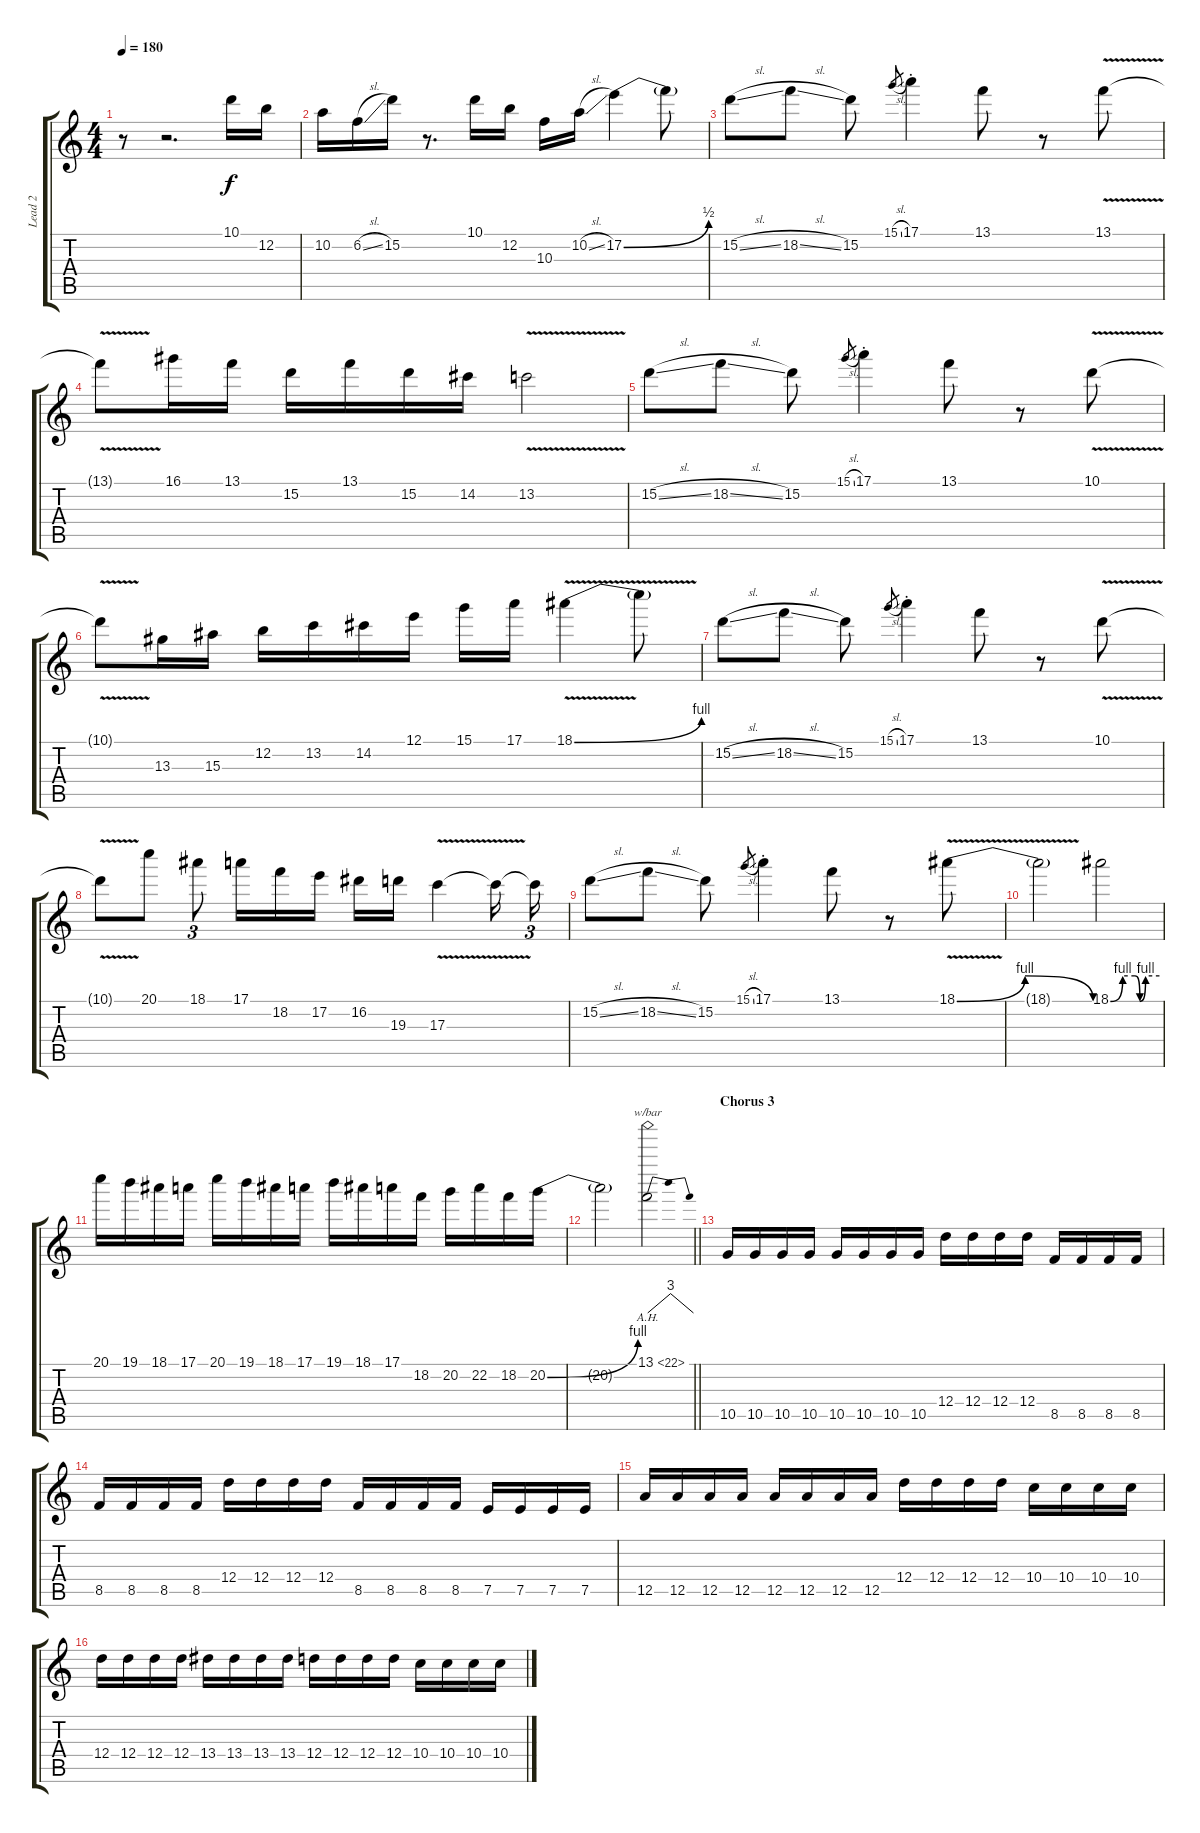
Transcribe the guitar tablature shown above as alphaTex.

\track ("Lead 2" "Lead 2") {instrument distortionguitar}
\staff {score tabs}
\tuning (E4 B3 G3 D3 A2 D2) {hide}
\ts (4 4)
\tempo 180
\clef g2
\ks c
r.8{dy f} r.2{d} 10.1.16{volume 16 balance 0} 12.2.16 |
10.2.16 6.2{sl}.16 15.2.16 r.8{d} 10.1.16 12.2.16 10.3.16 10.2{sl}.16 17.2{be (bend 0 0 60 2)}.4 17.2{t}.8 |
15.2{sl}.8 18.2{sl}.8 15.2.8 15.1{sl}.8{gr} 17.1{st}.4 13.1.8 r.8 13.1{v}.8 |
13.1{t}.8 16.1.16 13.1.16 15.2.16 13.1.16 15.2.16 14.2.16 13.2{v}.2 |
15.2{sl}.8 18.2{sl}.8 15.2.8 15.1{sl}.8{gr} 17.1{st}.4 13.1.8 r.8 10.1{v}.8 |
10.1{t}.8 13.3.16 15.3.16 12.2.16 13.2.16 14.2.16 12.1.16 15.1.16 17.1.16 18.1{be (bend 0 0 60 4) v}.4 18.1{t}.8 |
15.2{sl}.8 18.2{sl}.8 15.2.8 15.1{sl}.8{gr} 17.1{st}.4 13.1.8 r.8 10.1{v}.8 |
10.1{t}.8 20.1.8 18.1.8{tu (3 2)} 17.1.16 18.2.16 17.2.16 16.2.16 19.3.16 17.3{v}.4 17.3{t}.16 17.3{t}.16{tu (3 2)} |
15.2{sl}.8 18.2{sl}.8 15.2.8 15.1{sl}.8{gr} 17.1{st}.4 13.1.8 r.8 18.1{be (bendrelease 0 0 10 4 45 4 60 0) v}.8 |
18.1{t}.2 18.1{be (custom 0 0 15 4 30 4 36 0 43 4 60 4)}.2 |
20.1.16 19.1.16 18.1.16 17.1.16 20.1.16 19.1.16 18.1.16 17.1.16 19.1.16 18.1.16 17.1.16 18.2.16 20.2.16 22.2.16 18.2.16 20.2{be (bend 0 0 60 4)}.16 |
\barLineRight lightlight
20.2{t}.2 13.1{ah 9}.2{tbe (dip default 0 0 30 12 45 12 60 0) instrument distortionguitar} |
\section ("" "Chorus 3")
10.5.16 10.5.16 10.5.16 10.5.16 10.5.16 10.5.16 10.5.16 10.5.16 12.4.16 12.4.16 12.4.16 12.4.16 8.5.16 8.5.16 8.5.16 8.5.16 |
8.5.16 8.5.16 8.5.16 8.5.16 12.4.16 12.4.16 12.4.16 12.4.16 8.5.16 8.5.16 8.5.16 8.5.16 7.5.16 7.5.16 7.5.16 7.5.16 |
12.5.16 12.5.16 12.5.16 12.5.16 12.5.16 12.5.16 12.5.16 12.5.16 12.4.16 12.4.16 12.4.16 12.4.16 10.4.16 10.4.16 10.4.16 10.4.16 |
12.4.16 12.4.16 12.4.16 12.4.16 13.4.16 13.4.16 13.4.16 13.4.16 12.4.16 12.4.16 12.4.16 12.4.16 10.4.16 10.4.16 10.4.16 10.4.16
